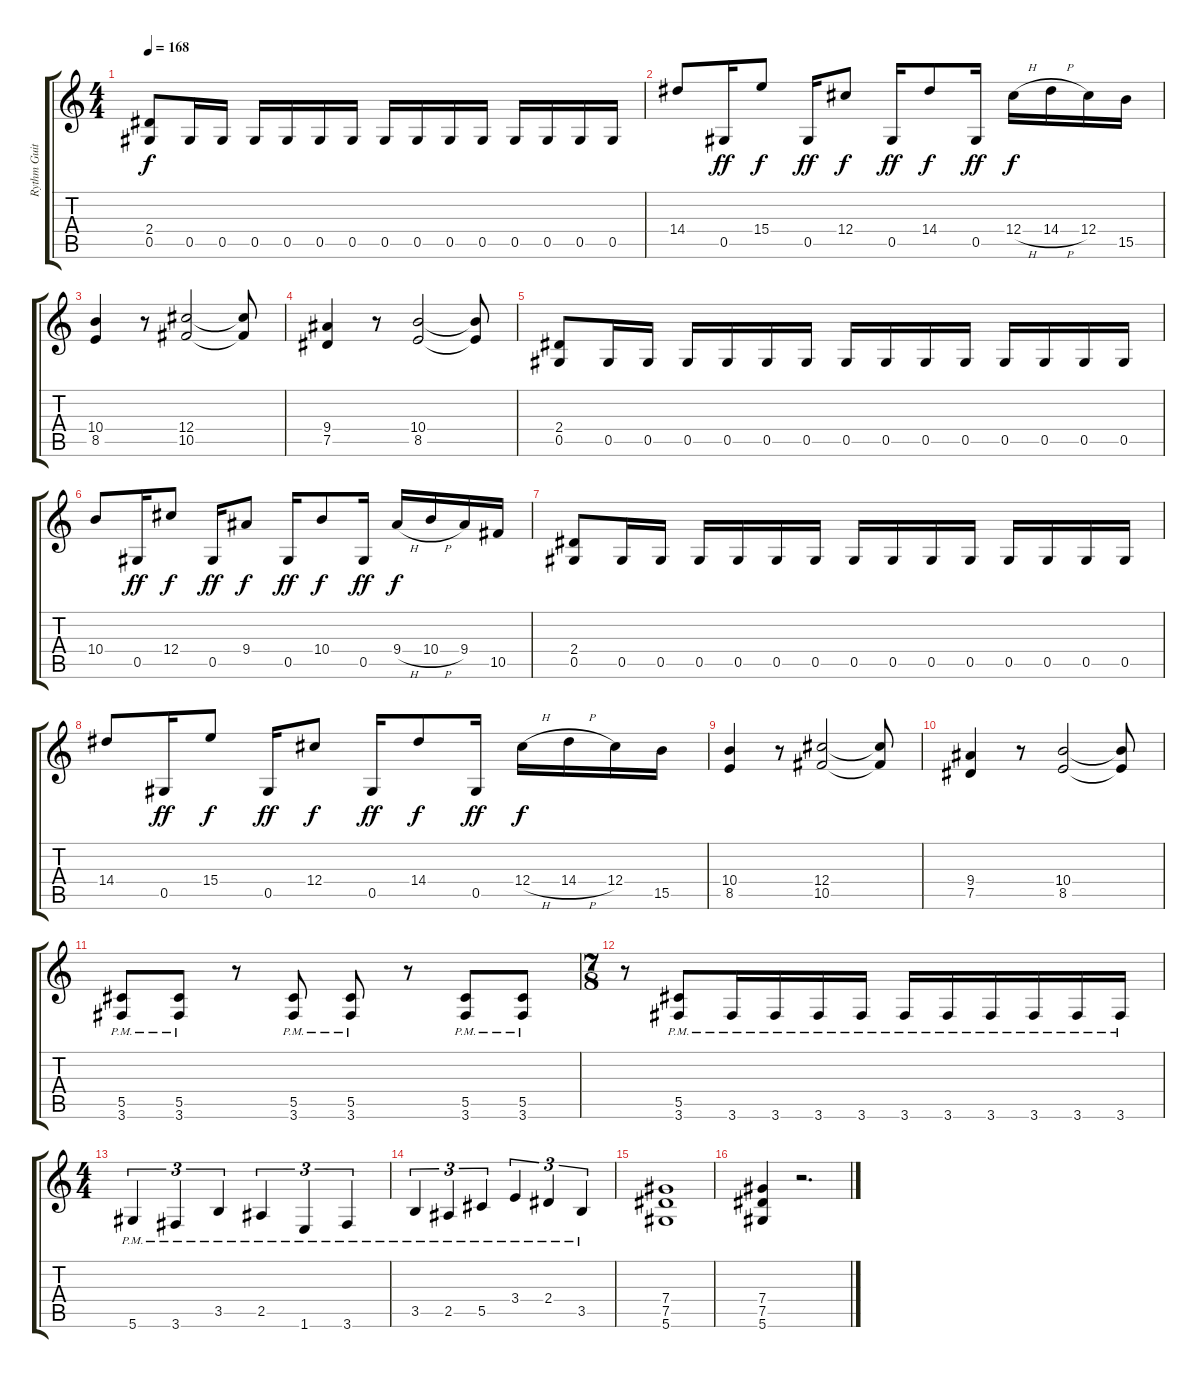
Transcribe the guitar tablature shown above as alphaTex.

\track ("Rythm Guitar" "Rythm Guit") {instrument distortionguitar}
\staff {score tabs}
\tuning (Eb4 Bb3 Gb3 Db3 Ab2 Eb2) {hide}
\ts (4 4)
\tempo 168
\clef g2
\ks c
(2.4 0.5).8{dy f} 0.5.16 0.5.16 0.5.16 0.5.16 0.5.16 0.5.16 0.5.16 0.5.16 0.5.16 0.5.16 0.5.16 0.5.16 0.5.16 0.5.16 |
14.4.8 0.5.16{dy ff} 15.4.8{dy f} 0.5.16{dy ff} 12.4.8{dy f} 0.5.16{dy ff} 14.4.8{dy f} 0.5.16{dy ff} 12.4{h}.16{dy f} 14.4{h}.16 12.4.16 15.5.16 |
(10.4 8.5).4 r.8 (12.4 10.5).2 (12.4{t} 10.5{t}).8 |
(9.4 7.5).4 r.8 (10.4 8.5).2 (10.4{t} 8.5{t}).8 |
(2.4 0.5).8 0.5.16 0.5.16 0.5.16 0.5.16 0.5.16 0.5.16 0.5.16 0.5.16 0.5.16 0.5.16 0.5.16 0.5.16 0.5.16 0.5.16 |
10.4.8 0.5.16{dy ff} 12.4.8{dy f} 0.5.16{dy ff} 9.4.8{dy f} 0.5.16{dy ff} 10.4.8{dy f} 0.5.16{dy ff} 9.4{h}.16{dy f} 10.4{h}.16 9.4.16 10.5.16 |
(2.4 0.5).8 0.5.16 0.5.16 0.5.16 0.5.16 0.5.16 0.5.16 0.5.16 0.5.16 0.5.16 0.5.16 0.5.16 0.5.16 0.5.16 0.5.16 |
14.4.8 0.5.16{dy ff} 15.4.8{dy f} 0.5.16{dy ff} 12.4.8{dy f} 0.5.16{dy ff} 14.4.8{dy f} 0.5.16{dy ff} 12.4{h}.16{dy f} 14.4{h}.16 12.4.16 15.5.16 |
(10.4 8.5).4 r.8 (12.4 10.5).2 (12.4{t} 10.5{t}).8 |
(9.4 7.5).4 r.8 (10.4 8.5).2 (10.4{t} 8.5{t}).8 |
(5.5{pm} 3.6).8 (5.5{pm} 3.6).8 r.8 (5.5{pm} 3.6).8 (5.5{pm} 3.6).8 r.8 (5.5{pm} 3.6).8 (5.5{pm} 3.6).8 |
\ts (7 8)
r.8 (5.5{pm} 3.6).8 3.6{pm}.16 3.6{pm}.16 3.6{pm}.16 3.6{pm}.16 3.6{pm}.16 3.6{pm}.16 3.6{pm}.16 3.6{pm}.16 3.6{pm}.16 3.6{pm}.16 |
\ts (4 4)
5.6{pm}.4{tu (3 2)} 3.6{pm}.4{tu (3 2)} 3.5{pm}.4{tu (3 2)} 2.5{pm}.4{tu (3 2)} 1.6{pm}.4{tu (3 2)} 3.6{pm}.4{tu (3 2)} |
3.5{pm}.4{tu (3 2)} 2.5{pm}.4{tu (3 2)} 5.5{pm}.4{tu (3 2)} 3.4{pm}.4{tu (3 2)} 2.4{pm}.4{tu (3 2)} 3.5{pm}.4{tu (3 2)} |
(7.4 7.5 5.6).1 |
(7.4 7.5 5.6).4 r.2{d}
